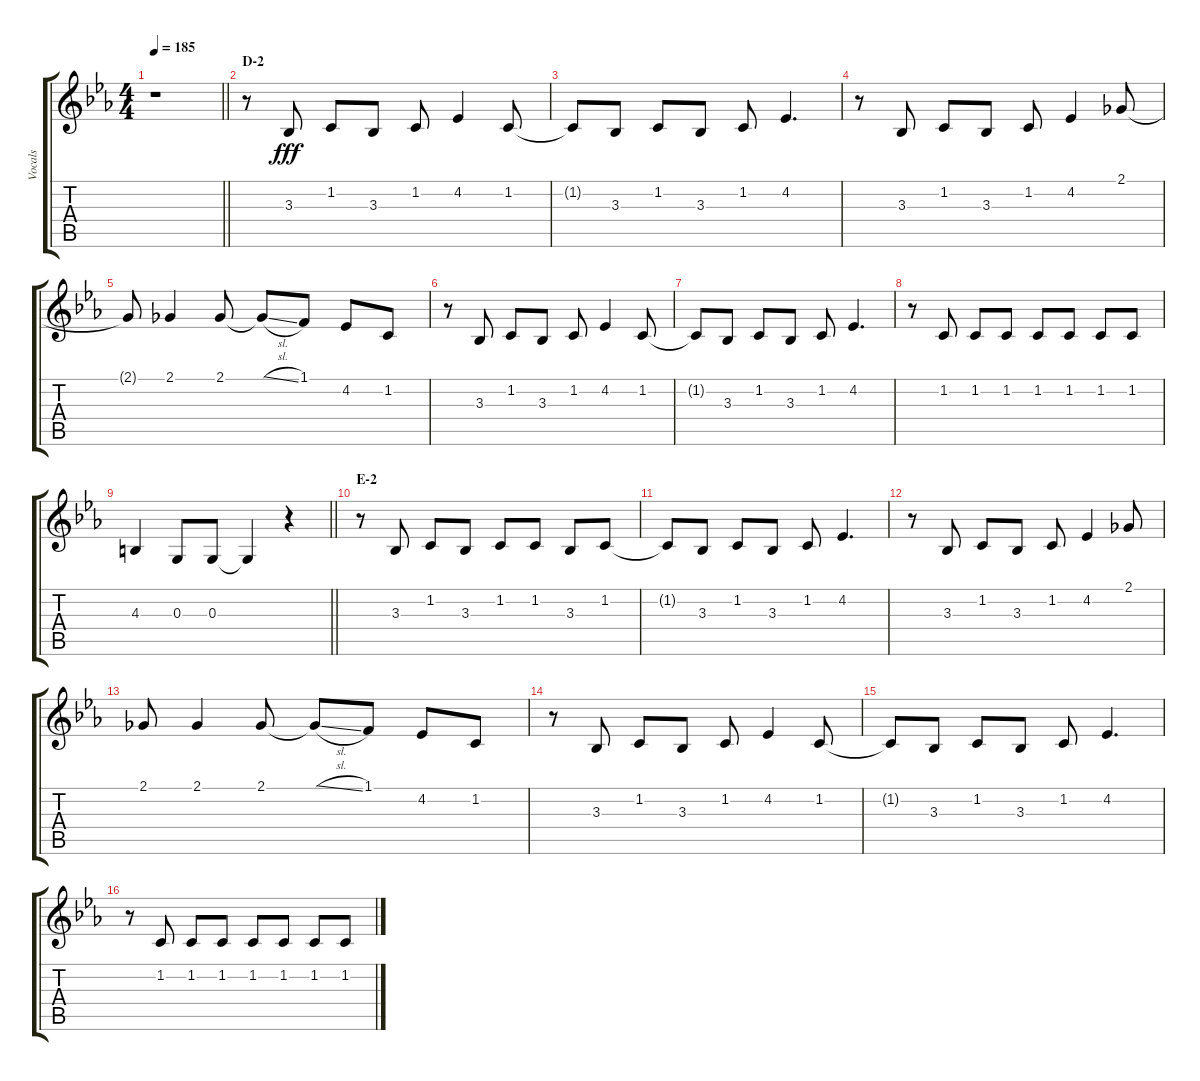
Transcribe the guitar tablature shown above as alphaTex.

\track ("Vocals" "Vocals") {instrument voiceoohs}
\staff {score tabs}
\tuning (E4 B3 G3 D3 A2 E2) {hide}
\ts (4 4)
\tempo 185
\clef g2
\barLineRight lightlight
\ks eb
r.1{dy fff} |
\section ("" "D-2")
r.8 3.3.8 1.2.8 3.3.8 1.2.8 4.2.4 1.2.8 |
1.2{t}.8 3.3.8 1.2.8 3.3.8 1.2.8 4.2.4{d} |
r.8 3.3.8 1.2.8 3.3.8 1.2.8 4.2.4 2.1.8 |
2.1{t}.8 2.1.4 2.1.8 2.1{sl t}.8 1.1.8 4.2.8 1.2.8 |
r.8 3.3.8 1.2.8 3.3.8 1.2.8 4.2.4 1.2.8 |
1.2{t}.8 3.3.8 1.2.8 3.3.8 1.2.8 4.2.4{d} |
r.8 1.2.8 1.2.8 1.2.8 1.2.8 1.2.8 1.2.8 1.2.8 |
\barLineRight lightlight
4.3.4 0.3.8 0.3.8 0.3{t}.4 r.4 |
\section ("" "E-2")
r.8 3.3.8 1.2.8 3.3.8 1.2.8 1.2.8 3.3.8 1.2.8 |
1.2{t}.8 3.3.8 1.2.8 3.3.8 1.2.8 4.2.4{d} |
r.8 3.3.8 1.2.8 3.3.8 1.2.8 4.2.4 2.1.8 |
2.1.8 2.1.4 2.1.8 2.1{sl t}.8 1.1.8 4.2.8 1.2.8 |
r.8 3.3.8 1.2.8 3.3.8 1.2.8 4.2.4 1.2.8 |
1.2{t}.8 3.3.8 1.2.8 3.3.8 1.2.8 4.2.4{d} |
r.8 1.2.8 1.2.8 1.2.8 1.2.8 1.2.8 1.2.8 1.2.8
